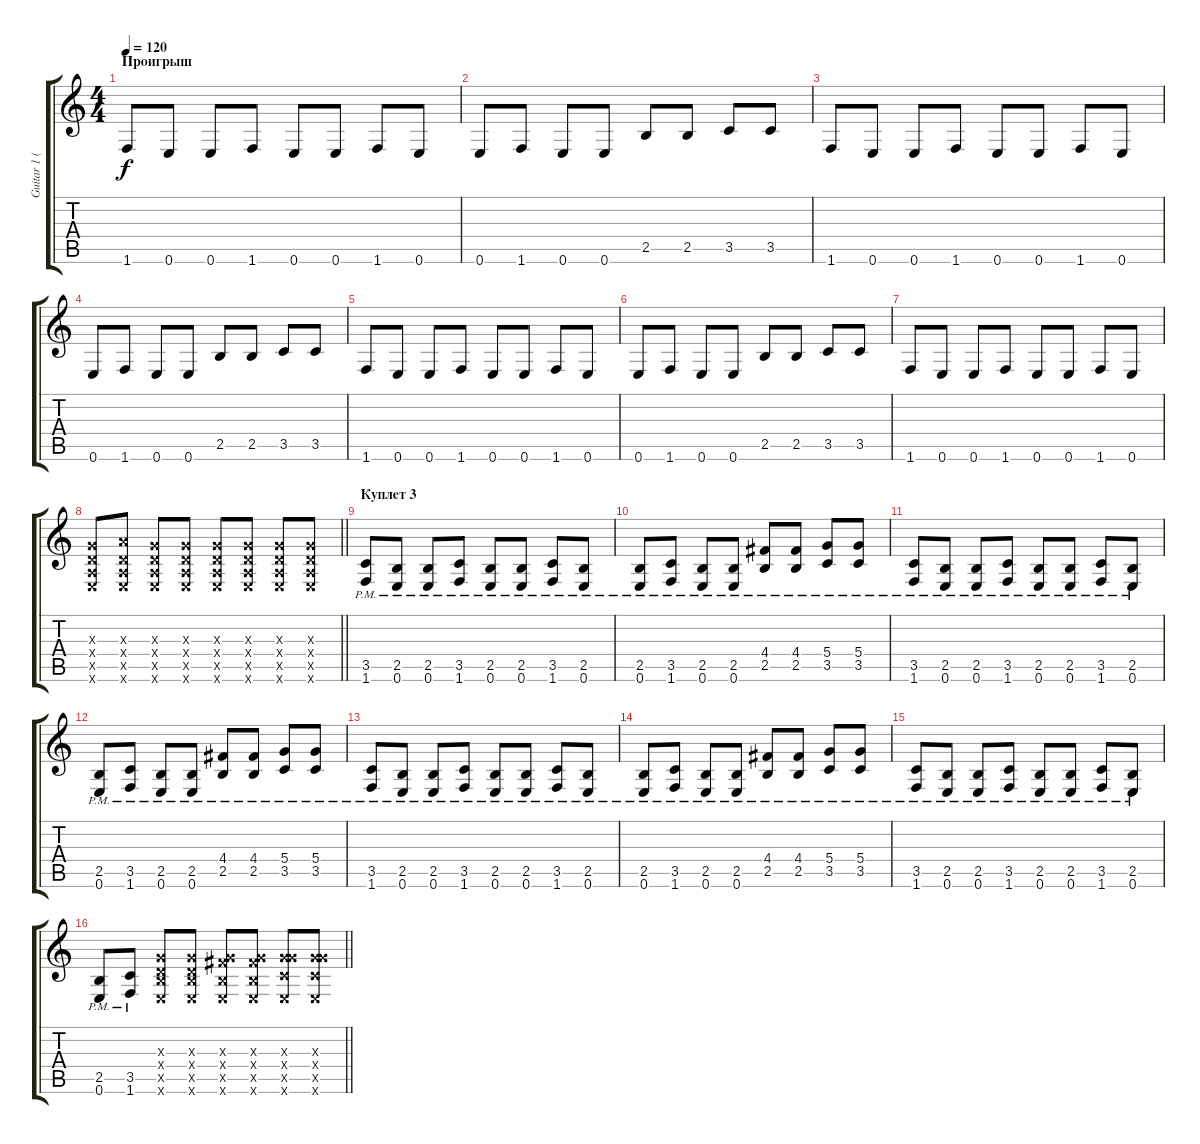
\track ("Guitar 1 (Cаня)" "Guitar 1 (") {instrument distortionguitar}
\staff {score tabs}
\tuning (E4 B3 G3 D3 A2 E2) {hide}
\ts (4 4)
\section ("" "Проигрыш")
\tempo 120
\clef g2
\ks c
1.6.8{dy f} 0.6.8 0.6.8 1.6.8 0.6.8 0.6.8 1.6.8 0.6.8 |
0.6.8 1.6.8 0.6.8 0.6.8 2.5.8 2.5.8 3.5.8 3.5.8 |
1.6.8 0.6.8 0.6.8 1.6.8 0.6.8 0.6.8 1.6.8 0.6.8 |
0.6.8 1.6.8 0.6.8 0.6.8 2.5.8 2.5.8 3.5.8 3.5.8 |
1.6.8 0.6.8 0.6.8 1.6.8 0.6.8 0.6.8 1.6.8 0.6.8 |
0.6.8 1.6.8 0.6.8 0.6.8 2.5.8 2.5.8 3.5.8 3.5.8 |
1.6.8 0.6.8 0.6.8 1.6.8 0.6.8 0.6.8 1.6.8 0.6.8 |
\barLineRight lightlight
(0.3{x} 0.4{x} 0.5{x} 0.6{x}).8 (2.3{x} 0.4{x} 0.5{x} 0.6{x}).8 (0.3{x} 0.4{x} 0.5{x} 0.6{x}).8 (0.3{x} 0.4{x} 0.5{x} 0.6{x}).8 (0.3{x} 0.4{x} 0.5{x} 0.6{x}).8 (0.3{x} 0.4{x} 0.5{x} 0.6{x}).8 (0.3{x} 0.4{x} 0.5{x} 0.6{x}).8 (0.3{x} 0.4{x} 0.5{x} 0.6{x}).8 |
\section ("" "Куплет 3")
(3.5{pm} 1.6{pm}).8 (2.5{pm} 0.6{pm}).8 (2.5{pm} 0.6{pm}).8 (3.5{pm} 1.6{pm}).8 (2.5{pm} 0.6{pm}).8 (2.5{pm} 0.6{pm}).8 (3.5{pm} 1.6{pm}).8 (2.5{pm} 0.6{pm}).8 |
(2.5{pm} 0.6{pm}).8 (3.5{pm} 1.6{pm}).8 (2.5{pm} 0.6{pm}).8 (2.5{pm} 0.6{pm}).8 (4.4{pm} 2.5{pm}).8 (4.4{pm} 2.5{pm}).8 (5.4{pm} 3.5{pm}).8 (5.4{pm} 3.5{pm}).8 |
(3.5{pm} 1.6{pm}).8 (2.5{pm} 0.6{pm}).8 (2.5{pm} 0.6{pm}).8 (3.5{pm} 1.6{pm}).8 (2.5{pm} 0.6{pm}).8 (2.5{pm} 0.6{pm}).8 (3.5{pm} 1.6{pm}).8 (2.5{pm} 0.6{pm}).8 |
(2.5{pm} 0.6{pm}).8 (3.5{pm} 1.6{pm}).8 (2.5{pm} 0.6{pm}).8 (2.5{pm} 0.6{pm}).8 (4.4{pm} 2.5{pm}).8 (4.4{pm} 2.5{pm}).8 (5.4{pm} 3.5{pm}).8 (5.4{pm} 3.5{pm}).8 |
(3.5{pm} 1.6{pm}).8 (2.5{pm} 0.6{pm}).8 (2.5{pm} 0.6{pm}).8 (3.5{pm} 1.6{pm}).8 (2.5{pm} 0.6{pm}).8 (2.5{pm} 0.6{pm}).8 (3.5{pm} 1.6{pm}).8 (2.5{pm} 0.6{pm}).8 |
(2.5{pm} 0.6{pm}).8 (3.5{pm} 1.6{pm}).8 (2.5{pm} 0.6{pm}).8 (2.5{pm} 0.6{pm}).8 (4.4{pm} 2.5{pm}).8 (4.4{pm} 2.5{pm}).8 (5.4{pm} 3.5{pm}).8 (5.4{pm} 3.5{pm}).8 |
(3.5{pm} 1.6{pm}).8 (2.5{pm} 0.6{pm}).8 (2.5{pm} 0.6{pm}).8 (3.5{pm} 1.6{pm}).8 (2.5{pm} 0.6{pm}).8 (2.5{pm} 0.6{pm}).8 (3.5{pm} 1.6{pm}).8 (2.5{pm} 0.6{pm}).8 |
\barLineRight lightlight
(2.5{pm} 0.6{pm}).8 (3.5{pm} 1.6{pm}).8 (0.3{x} 0.4{x} 2.5{x} 0.6{x}).8 (0.3{x} 0.4{x} 2.5{x} 0.6{x}).8 (0.3{x} 4.4{x} 2.5{x} 0.6{x}).8 (0.3{x} 4.4{x} 2.5{x} 0.6{x}).8 (0.3{x} 5.4{x} 3.5{x} 0.6{x}).8 (0.3{x} 5.4{x} 3.5{x} 0.6{x}).8
